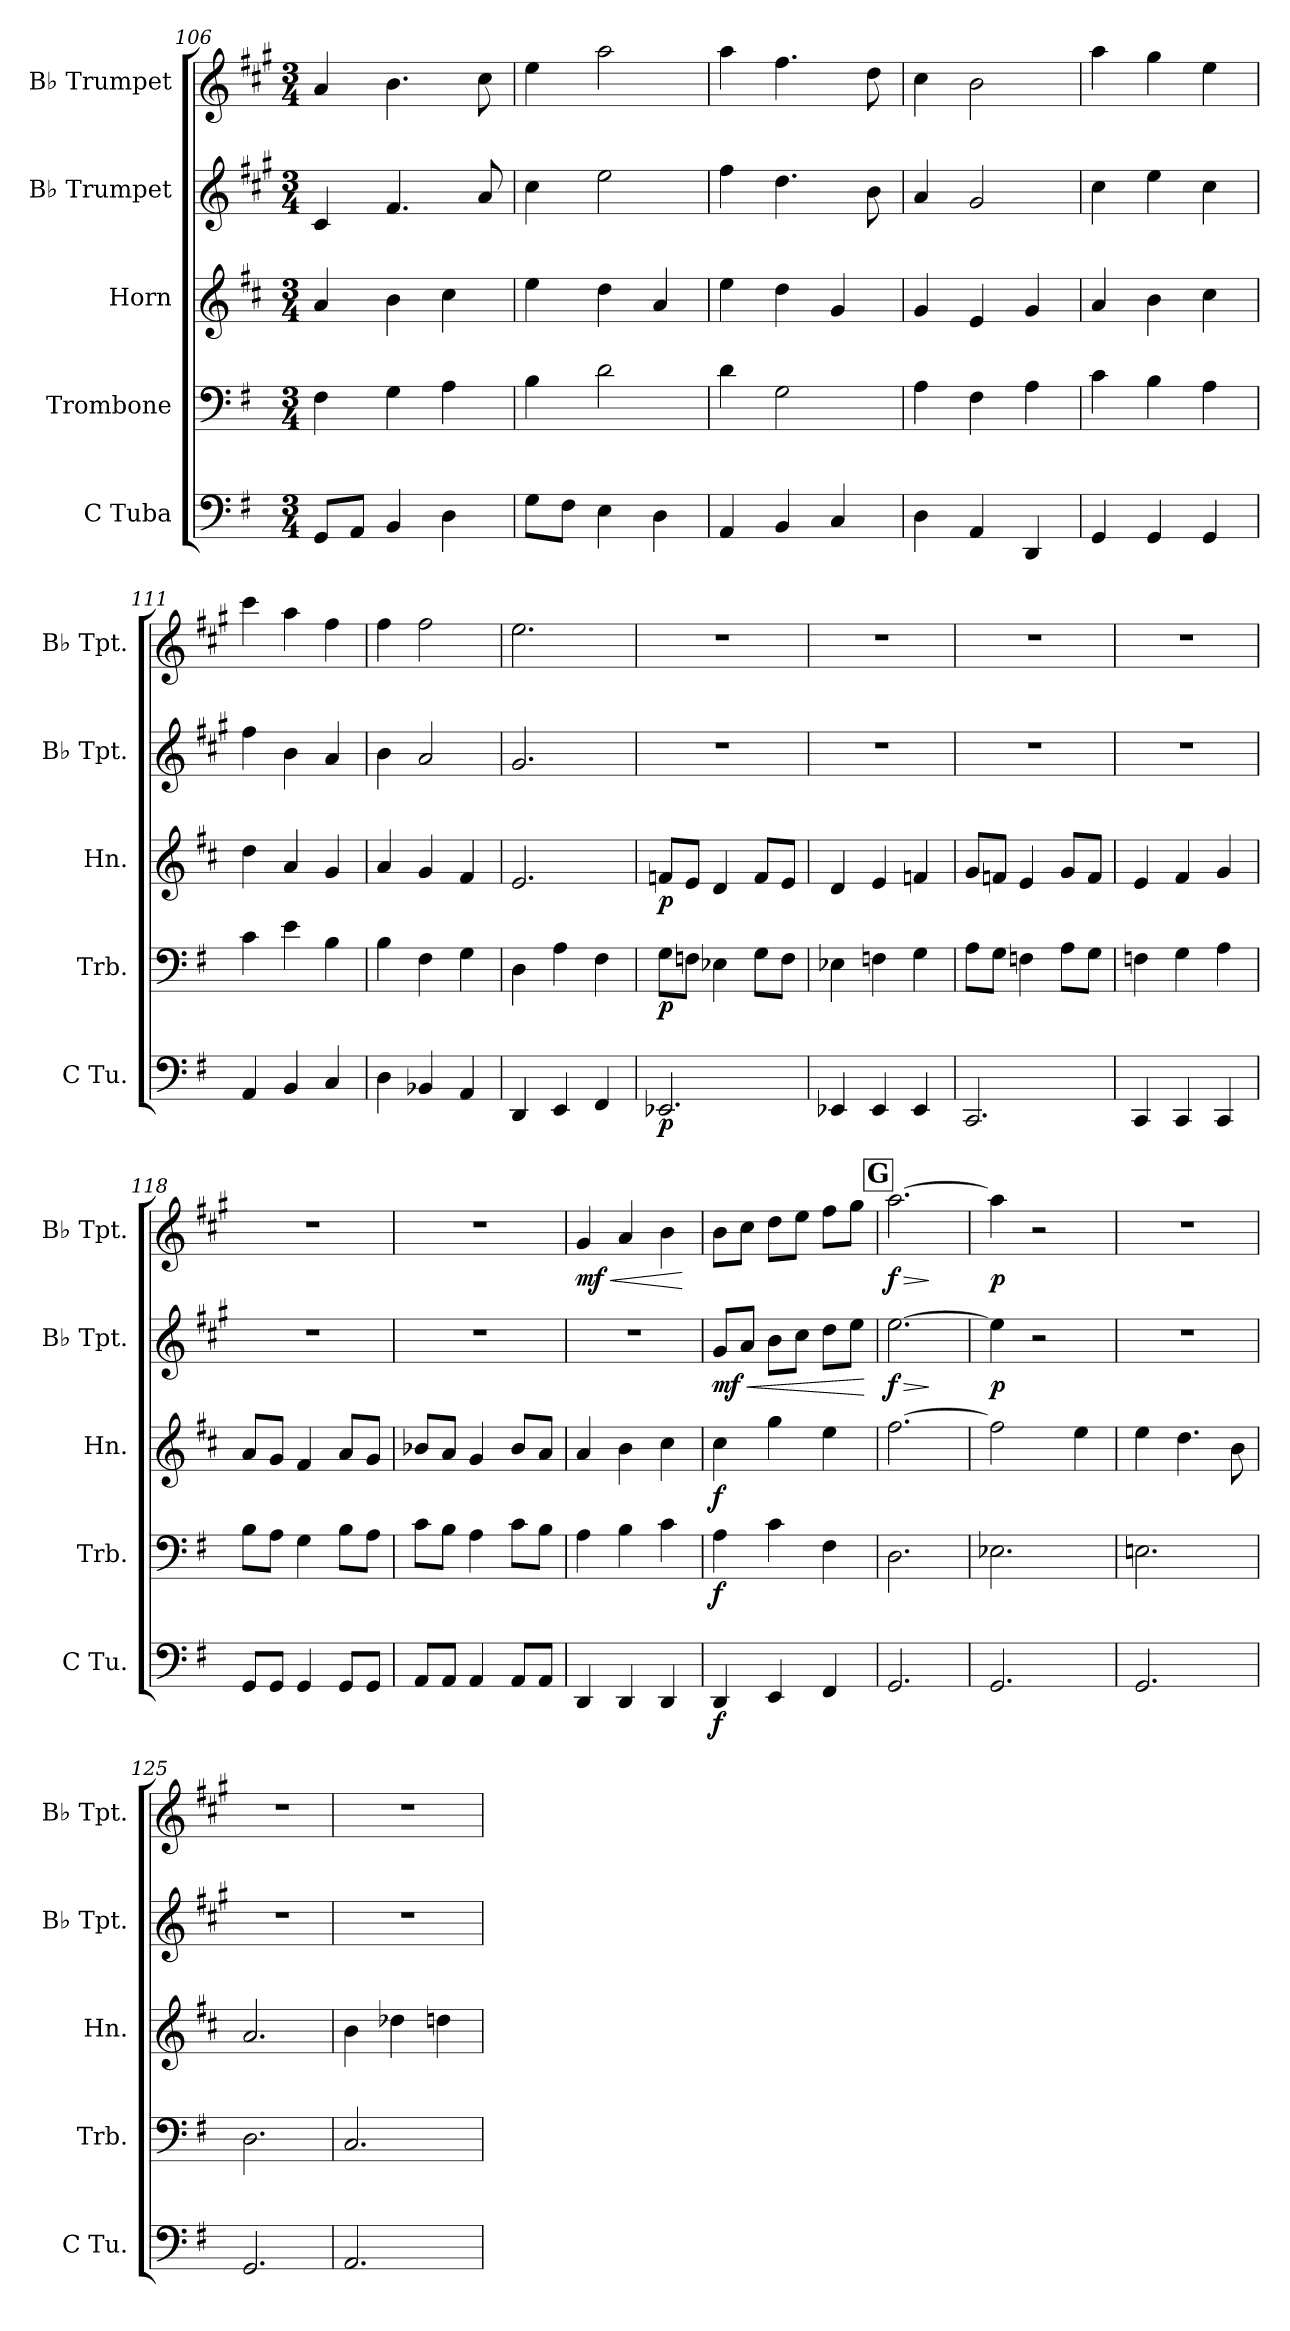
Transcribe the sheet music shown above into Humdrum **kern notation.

**kern	**dynam	**kern	**dynam	**kern	**dynam	**kern	**dynam	**kern	**dynam
*part5	*part5	*part4	*part4	*part3	*part3	*part2	*part2	*part1	*part1
*staff5	*staff5	*staff4	*staff4	*staff3	*staff3	*staff2	*staff2	*staff1	*staff1
*I"C Tuba	*	*I"Trombone	*	*I"Horn	*	*I"B♭ Trumpet	*	*I"B♭ Trumpet	*
*I'C Tu.	*	*I'Trb.	*	*I'Hn.	*	*I'B♭ Tpt.	*	*I'B♭ Tpt.	*
*clefF4	*	*clefF4	*	*clefG2	*	*clefG2	*	*clefG2	*
*	*	*	*	*ITrd4c7	*	*ITrd1c2	*	*ITrd1c2	*
*k[f#]	*	*k[f#]	*	*k[f#]	*	*k[f#]	*	*k[f#]	*
*G:	*	*G:	*	*G:	*	*G:	*	*G:	*
*M3/4	*	*M3/4	*	*M3/4	*	*M3/4	*	*M3/4	*
=106	=106	=106	=106	=106	=106	=106	=106	=106	=106
8GG/L	.	4F#\	.	4d/	.	4B/	.	4g/	.
8AA/J	.	.	.	.	.	.	.	.	.
4BB/	.	4G\	.	4e\	.	4.e/	.	4.a\	.
4D\	.	4A\	.	4f#\	.	.	.	.	.
.	.	.	.	.	.	8g/	.	8b\	.
=107	=107	=107	=107	=107	=107	=107	=107	=107	=107
8G\L	.	4B\	.	4a\	.	4b\	.	4dd\	.
8F#\J	.	.	.	.	.	.	.	.	.
4E\	.	2d\	.	4g\	.	2dd\	.	2gg\	.
4D\	.	.	.	4d/	.	.	.	.	.
=108	=108	=108	=108	=108	=108	=108	=108	=108	=108
4AA/	.	4d\	.	4a\	.	4ee\	.	4gg\	.
4BB/	.	2G\	.	4g\	.	4.cc\	.	4.ee\	.
4C/	.	.	.	4c/	.	.	.	.	.
.	.	.	.	.	.	8a\	.	8cc\	.
=109	=109	=109	=109	=109	=109	=109	=109	=109	=109
4D\	.	4A\	.	4c/	.	4g/	.	4b\	.
4AA/	.	4F#\	.	4A/	.	2f#/	.	2a\	.
4DD/	.	4A\	.	4c/	.	.	.	.	.
=110	=110	=110	=110	=110	=110	=110	=110	=110	=110
4GG/	.	4c\	.	4d/	.	4b\	.	4gg\	.
4GG/	.	4B\	.	4e\	.	4dd\	.	4ff#\	.
4GG/	.	4A\	.	4f#\	.	4b\	.	4dd\	.
!!LO:PB:g=z
=111	=111	=111	=111	=111	=111	=111	=111	=111	=111
4AA/	.	4c\	.	4g\	.	4ee\	.	4bb\	.
4BB/	.	4e\	.	4d/	.	4a\	.	4gg\	.
4C/	.	4B\	.	4c/	.	4g/	.	4ee\	.
=112	=112	=112	=112	=112	=112	=112	=112	=112	=112
4D\	.	4B\	.	4d/	.	4a\	.	4ee\	.
4BB-X/	.	4F#\	.	4c/	.	2g/	.	2ee\	.
4AA/	.	4G\	.	4B/	.	.	.	.	.
=113	=113	=113	=113	=113	=113	=113	=113	=113	=113
4DD/	.	4D\	.	2.A/	.	2.f#/	.	2.dd\	.
4EE/	.	4A\	.	.	.	.	.	.	.
4FF#/	.	4F#\	.	.	.	.	.	.	.
=114	=114	=114	=114	=114	=114	=114	=114	=114	=114
!	!LO:DY:b	!	!LO:DY:b	!	!LO:DY:b	!	!	!	!
2.EE-X/	p	8G\L	p	8B-X/L	p	2.r	.	2.r	.
.	.	8Fn\J	.	8A/J	.	.	.	.	.
.	.	4E-X\	.	4G/	.	.	.	.	.
.	.	8G\L	.	8B-/L	.	.	.	.	.
.	.	8F\J	.	8A/J	.	.	.	.	.
=115	=115	=115	=115	=115	=115	=115	=115	=115	=115
4EE-X/	.	4E-X\	.	4G/	.	2.r	.	2.r	.
4EE-/	.	4Fn\	.	4A/	.	.	.	.	.
4EE-/	.	4G\	.	4B-X/	.	.	.	.	.
=116	=116	=116	=116	=116	=116	=116	=116	=116	=116
2.CC/	.	8A\L	.	8c/L	.	2.r	.	2.r	.
.	.	8G\J	.	8B-X/J	.	.	.	.	.
.	.	4Fn\	.	4A/	.	.	.	.	.
.	.	8A\L	.	8c/L	.	.	.	.	.
.	.	8G\J	.	8B-/J	.	.	.	.	.
=117	=117	=117	=117	=117	=117	=117	=117	=117	=117
4CC/	.	4Fn\	.	4A/	.	2.r	.	2.r	.
4CC/	.	4G\	.	4B/	.	.	.	.	.
4CC/	.	4A\	.	4c/	.	.	.	.	.
=118	=118	=118	=118	=118	=118	=118	=118	=118	=118
8GG/L	.	8B\L	.	8d/L	.	2.r	.	2.r	.
8GG/J	.	8A\J	.	8c/J	.	.	.	.	.
4GG/	.	4G\	.	4B/	.	.	.	.	.
8GG/L	.	8B\L	.	8d/L	.	.	.	.	.
8GG/J	.	8A\J	.	8c/J	.	.	.	.	.
=119	=119	=119	=119	=119	=119	=119	=119	=119	=119
8AA/L	.	8c\L	.	8e-X/L	.	2.r	.	2.r	.
8AA/J	.	8B\J	.	8d/J	.	.	.	.	.
4AA/	.	4A\	.	4c/	.	.	.	.	.
8AA/L	.	8c\L	.	8e-/L	.	.	.	.	.
8AA/J	.	8B\J	.	8d/J	.	.	.	.	.
!!LO:PB:g=z
=120	=120	=120	=120	=120	=120	=120	=120	=120	=120
!	!	!	!	!	!	!	!	!	!LO:HP:b
!	!	!	!	!	!	!	!	!	!LO:DY:n=1:b
4DD/	.	4A\	.	4d/	.	2.r	.	4f#/	< mf
4DD/	.	4B\	.	4e\	.	.	.	4g/	.
4DD/	.	4c\	.	4f#\	.	.	.	4a\	.
.	.	.	.	.	.	.	.	.	[
!!LO:PB:g=z
=121	=121	=121	=121	=121	=121	=121	=121	=121	=121
!	!LO:DY:b	!	!LO:DY:b	!	!LO:DY:b	!	!LO:HP:b	!	!
!	!	!	!	!	!	!	!LO:DY:n=1:b	!	!
4DD/	f	4A\	f	4f#\	f	8f#/L	< mf	8a\L	.
.	.	.	.	.	.	8g/J	.	8b\J	.
4EE/	.	4c\	.	4cc\	.	8a\L	.	8cc\L	.
.	.	.	.	.	.	8b\J	.	8dd\J	.
4FF#/	.	4F#\	.	4a\	.	8cc\L	.	8ee\L	.
.	.	.	.	.	.	8dd\J	.	8ff#\J	.
.	.	.	.	.	.	.	[	.	.
!!LO:REH:place=s1:a:t=G
=122	=122	=122	=122	=122	=122	=122	=122	=122	=122
!	!	!	!	!	!	!	!LO:HP:b	!	!LO:HP:b
!	!	!	!	!	!	!	!LO:DY:n=1:b	!	!LO:DY:n=1:b
2.GG/	.	2.D\	.	[2.b\	.	[2.dd\	> f	[2.gg\	> f
.	.	.	.	.	.	.	]	.	]
=123	=123	=123	=123	=123	=123	=123	=123	=123	=123
!	!	!	!	!	!	!	!LO:DY:b	!	!LO:DY:b
2.GG/	.	2.E-X\	.	2b\]	.	4dd\]	p	4gg\]	p
.	.	.	.	.	.	2r	.	2r	.
.	.	.	.	4a\	.	.	.	.	.
=124	=124	=124	=124	=124	=124	=124	=124	=124	=124
2.GG/	.	2.En\	.	4a\	.	2.r	.	2.r	.
.	.	.	.	4.g\	.	.	.	.	.
.	.	.	.	8e\	.	.	.	.	.
=125	=125	=125	=125	=125	=125	=125	=125	=125	=125
2.GG/	.	2.D\	.	2.d/	.	2.r	.	2.r	.
=126	=126	=126	=126	=126	=126	=126	=126	=126	=126
2.AA/	.	2.C/	.	4e\	.	2.r	.	2.r	.
.	.	.	.	4g-X\	.	.	.	.	.
.	.	.	.	4gn\	.	.	.	.	.
=	=	=	=	=	=	=	=	=	=
*-	*-	*-	*-	*-	*-	*-	*-	*-	*-
